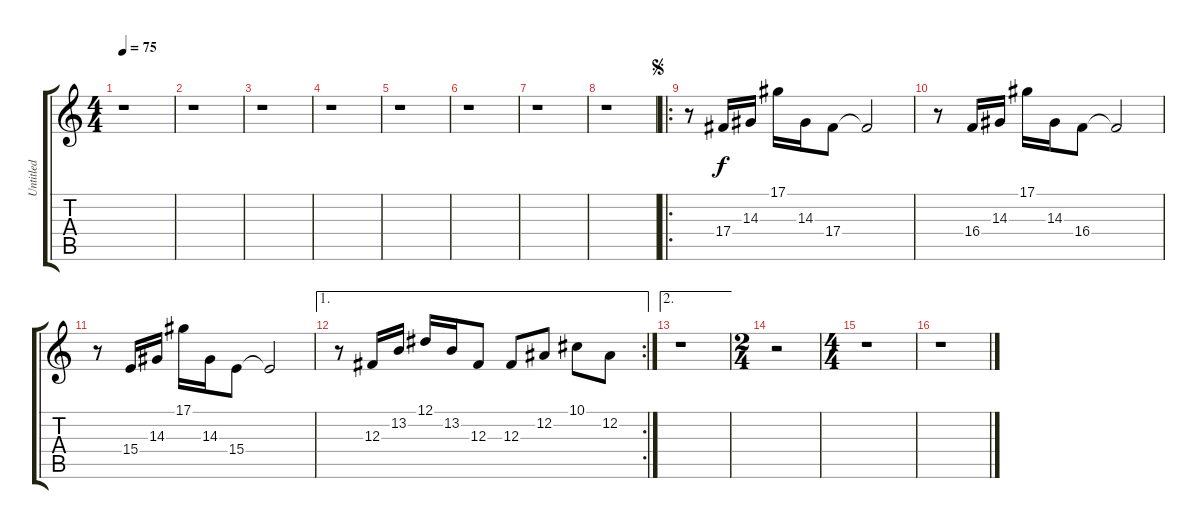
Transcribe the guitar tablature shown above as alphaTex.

\track ("Untitled" "Untitled") {instrument clavinet}
\staff {score tabs}
\tuning (Eb4 Bb3 Gb3 Db3 Ab2 Eb2) {hide}
\ts (4 4)
\tempo 75
\clef g2
\ks c
r.1{dy f instrument clavinet} |
r.1 |
r.1 |
r.1 |
r.1 |
r.1 |
r.1 |
r.1 |
\ro
\jump segno
r.8 17.4.16 14.3.16 17.1.16 14.3.16 17.4.8 17.4{t}.2 |
r.8 16.4.16 14.3.16 17.1.16 14.3.16 16.4.8 16.4{t}.2 |
r.8 15.4.16 14.3.16 17.1.16 14.3.16 15.4.8 15.4{t}.2 |
\ae 1
\rc 2
r.8 12.3.16 13.2.16 12.1.16 13.2.16 12.3.8 12.3.8 12.2.8 10.1.8 12.2.8 |
\ae 2
r.1 |
\ts (2 4)
r.2 |
\ts (4 4)
r.1 |
r.1
